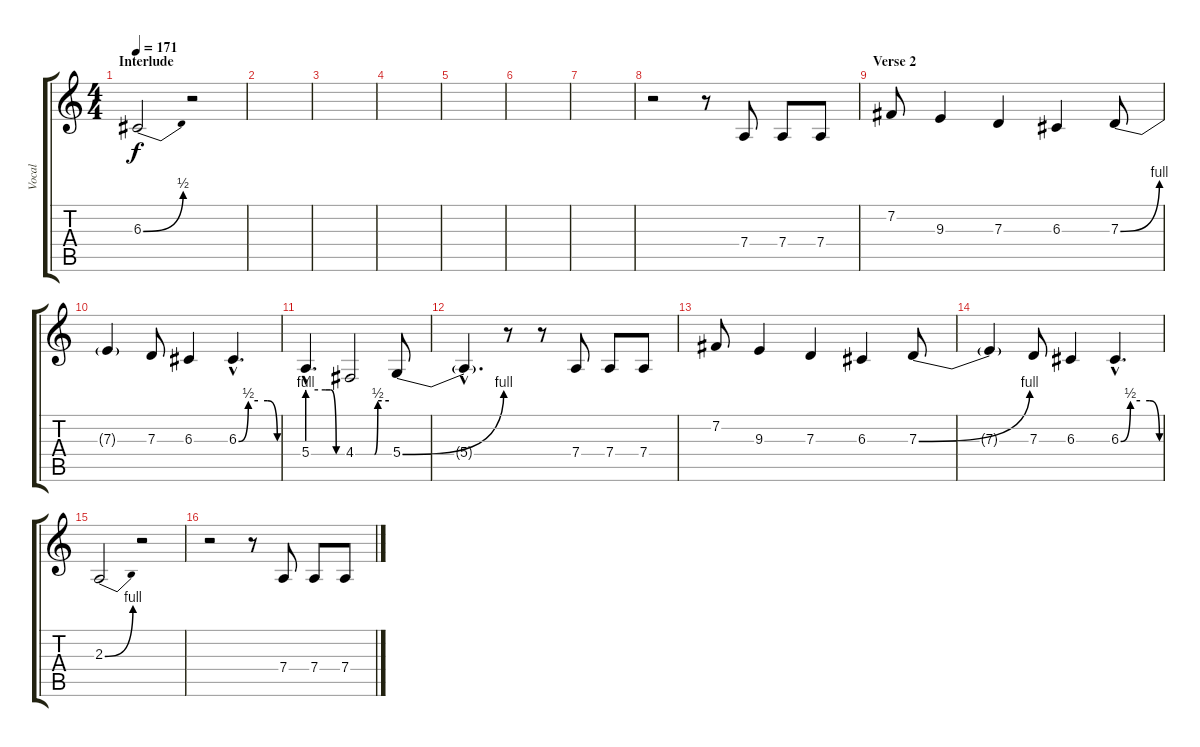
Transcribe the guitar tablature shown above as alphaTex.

\track ("Vocal" "Vocal") {instrument baritonesax}
\staff {score tabs}
\tuning (E4 B3 G3 D3 A2 E2) {hide}
\ts (4 4)
\section ("" "Interlude")
\tempo 171
\clef g2
\ks c
6.3{be (bend 0 0 60 2)}.2{dy f} r.2 |
|
|
|
|
|
|
r.2 r.8 7.4.8 7.4.8 7.4.8 |
\section ("" "Verse 2")
7.2.8 9.3.4 7.3.4 6.3.4 7.3{be (bend 0 0 60 4)}.8 |
7.3{t}.4 7.3.8 6.3.4 6.3{be (custom 0 0 15 2 30 2 45 2 60 0) hac}.4{d} |
5.4{be (custom 0 4 31 4 40 4 50 0 55 0 60 0) hac}.4{d} 4.4{be (custom 0 0 26 0 30 0 34 0 40 2 60 2)}.2 5.4{be (bend 0 0 60 4)}.8 |
5.4{hac t}.4{d} r.8 r.8 7.4.8 7.4.8 7.4.8 |
7.2.8 9.3.4 7.3.4 6.3.4 7.3{be (bend 0 0 60 4)}.8 |
7.3{t}.4 7.3.8 6.3.4 6.3{be (custom 0 0 15 2 30 2 45 2 60 0) hac}.4{d} |
2.3{be (bend 0 0 60 4)}.2 r.2 |
r.2 r.8 7.4.8 7.4.8 7.4.8
